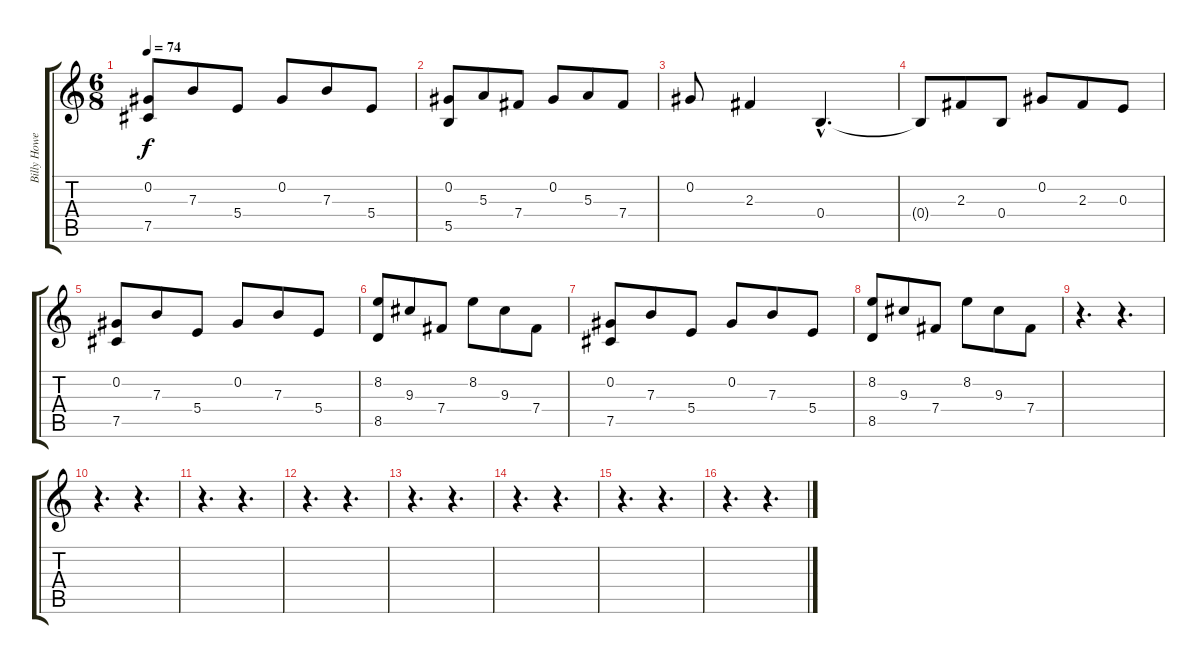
\track ("Billy Howerdel - Guitar 1" "Billy Howe") {instrument electricguitarclean}
\staff {score tabs}
\tuning (Db4 Ab3 E3 B2 Gb2 Db2) {hide}
\ts (6 8)
\tempo 74
\clef g2
\ks c
(0.2 7.5).8{dy f} 7.3.8 5.4.8 0.2.8 7.3.8 5.4.8 |
(0.2 5.5).8 5.3.8 7.4.8 0.2.8 5.3.8 7.4.8 |
0.2.8 2.3.4 0.4{hac}.4{d} |
0.4{t}.8 2.3.8 0.4.8 0.2.8 2.3.8 0.3.8 |
(0.2 7.5).8 7.3.8 5.4.8 0.2.8 7.3.8 5.4.8 |
(8.2 8.5).8 9.3.8 7.4.8 8.2.8 9.3.8 7.4.8 |
(0.2 7.5).8 7.3.8 5.4.8 0.2.8 7.3.8 5.4.8 |
(8.2 8.5).8 9.3.8 7.4.8 8.2.8 9.3.8 7.4.8 |
r.4{d} r.4{d} |
r.4{d} r.4{d} |
r.4{d} r.4{d} |
r.4{d} r.4{d} |
r.4{d} r.4{d} |
r.4{d} r.4{d} |
r.4{d} r.4{d} |
r.4{d} r.4{d}
